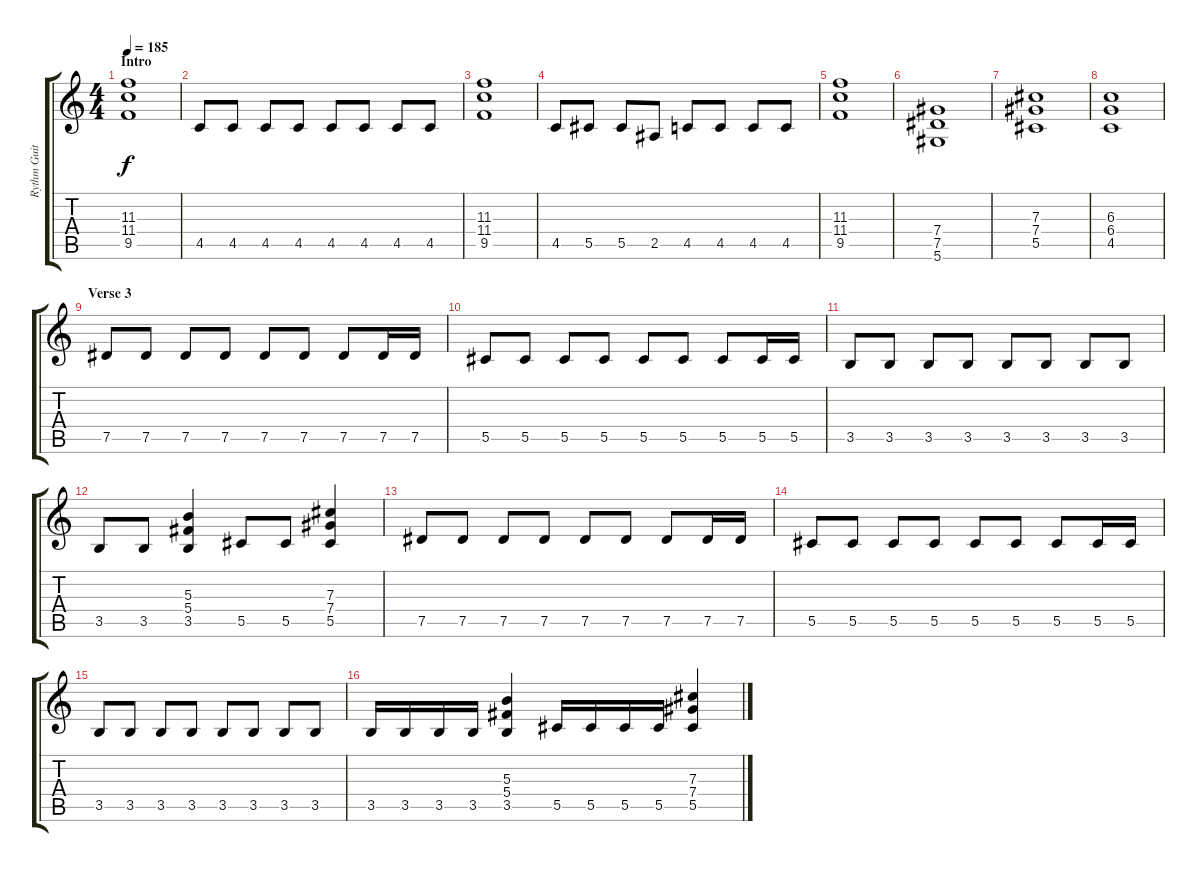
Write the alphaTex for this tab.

\track ("Rythm Guitar 2 - Henjo Richter" "Rythm Guit") {instrument overdrivenguitar}
\staff {score tabs}
\tuning (Eb4 Bb3 Gb3 Db3 Ab2 Eb2) {hide}
\ts (4 4)
\section ("" "Intro")
\tempo 185
\clef g2
\ks c
(11.3 11.4 9.5).1{dy f} |
4.5.8 4.5.8 4.5.8 4.5.8 4.5.8 4.5.8 4.5.8 4.5.8 |
(11.3 11.4 9.5).1 |
4.5.8 5.5.8 5.5.8 2.5.8 4.5.8 4.5.8 4.5.8 4.5.8 |
(11.3 11.4 9.5).1 |
(7.4 7.5 5.6).1 |
(7.3 7.4 5.5).1 |
(6.3 6.4 4.5).1 |
\section ("" "Verse 3")
7.5.8 7.5.8 7.5.8 7.5.8 7.5.8 7.5.8 7.5.8 7.5.16 7.5.16 |
5.5.8 5.5.8 5.5.8 5.5.8 5.5.8 5.5.8 5.5.8 5.5.16 5.5.16 |
3.5.8 3.5.8 3.5.8 3.5.8 3.5.8 3.5.8 3.5.8 3.5.8 |
3.5.8 3.5.8 (5.3 5.4 3.5).4 5.5.8 5.5.8 (7.3 7.4 5.5).4 |
7.5.8 7.5.8 7.5.8 7.5.8 7.5.8 7.5.8 7.5.8 7.5.16 7.5.16 |
5.5.8 5.5.8 5.5.8 5.5.8 5.5.8 5.5.8 5.5.8 5.5.16 5.5.16 |
3.5.8 3.5.8 3.5.8 3.5.8 3.5.8 3.5.8 3.5.8 3.5.8 |
3.5.16 3.5.16 3.5.16 3.5.16 (5.3 5.4 3.5).4 5.5.16 5.5.16 5.5.16 5.5.16 (7.3 7.4 5.5).4
